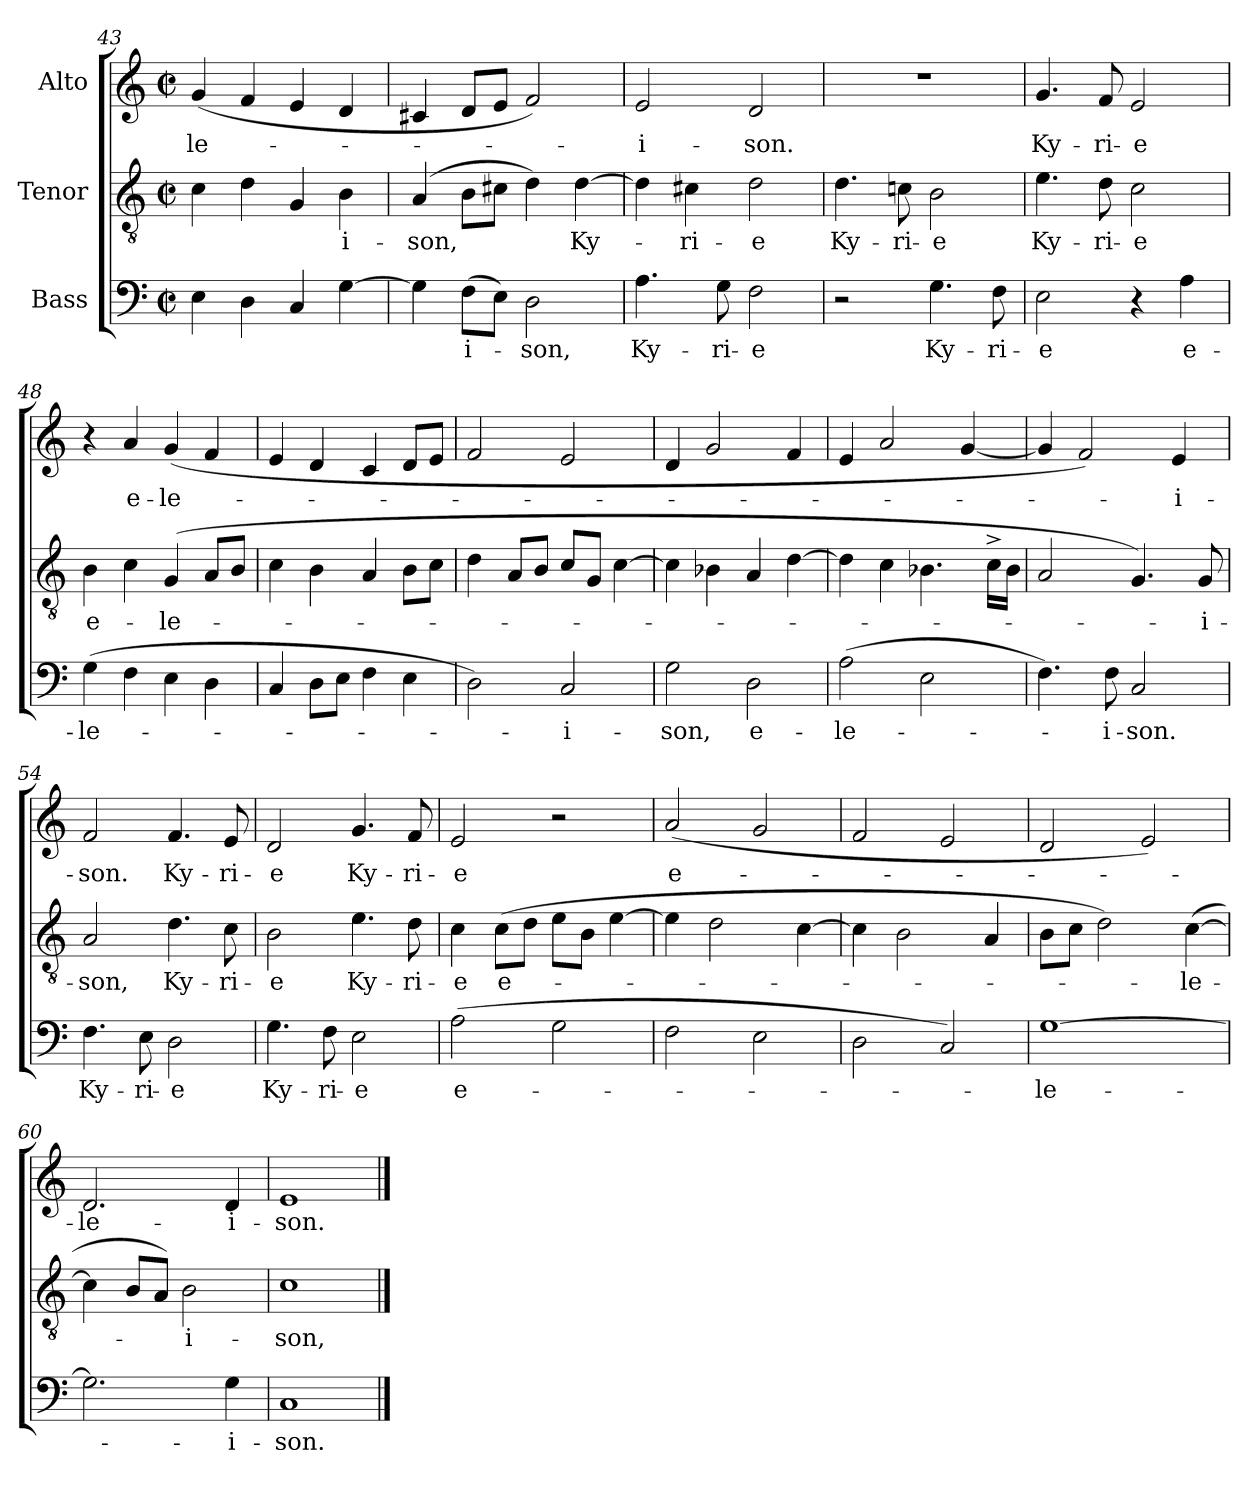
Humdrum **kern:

**kern	**text	**kern	**text	**kern	**text
*part3	*part3	*part2	*part2	*part1	*part1
*staff3	*staff3	*staff2	*staff2	*staff1	*staff1
*I"Bass	*	*I"Tenor	*	*I"Alto	*
*clefF4	*	*clefGv2	*	*clefG2	*
*k[]	*	*k[]	*	*k[]	*
*C:	*	*C:	*	*C:	*
*M2/2	*	*M2/2	*	*M2/2	*
*met(c|)	*	*met(c|)	*	*met(c|)	*
=43	=43	=43	=43	=43	=43
!	!	!	!	!	!LO:LY:b
4E\	.	4c\	.	(<4g/	-le-
4D\	.	4d\	.	4f/	.
4C/	.	4G/	.	4e/	.
!	!	!	!LO:LY:b	!	!
[>4G\	.	4B\	-i-	4d/	.
=44	=44	=44	=44	=44	=44
!	!	!	!LO:LY:b	!	!
4G\]	.	(4A/	-son,	4c#X/	.
!	!LO:LY:b	!	!	!	!
(>8F\L	-i-	8B\L	.	8d/L	.
8E\J)	.	8c#X\J	.	8e/J	.
!	!LO:LY:b	!	!	!	!
2D\	-son,	4d\)	.	2f/)	.
!	!	!	!LO:LY:b	!	!
.	.	[>4d\	Ky-	.	.
=45	=45	=45	=45	=45	=45
!	!LO:LY:b	!	!	!	!LO:LY:b:rj
4.A\	Ky-	4d\]	.	2e/	-i-
!	!	!	!LO:LY:b	!	!
.	.	4c#X\	-ri-	.	.
!	!LO:LY:b	!	!	!	!
8G\	-ri-	.	.	.	.
!	!LO:LY:b:rj	!	!LO:LY:b	!	!LO:LY:b
2F\	-e	2d\	-e	2d/	-son.
=46	=46	=46	=46	=46	=46
!	!	!	!LO:LY:b	!	!
2r	.	4.d\	Ky-	1r	.
!	!	!	!LO:LY:b	!	!
.	.	8cni\	-ri-	.	.
!	!LO:LY:b	!	!LO:LY:b:rj	!	!
4.G\	Ky-	2B\	-e	.	.
!	!LO:LY:b:rj	!	!	!	!
8F\	-ri-	.	.	.	.
!!LO:LB:g=z
=47	=47	=47	=47	=47	=47
!	!LO:LY:b	!	!LO:LY:b	!	!LO:LY:b
2E\	-e	4.e\	Ky-	4.g/	Ky-
!	!	!	!LO:LY:b	!	!LO:LY:b
.	.	8d\	-ri-	8f/	-ri-
!	!	!	!LO:LY:b:rj	!	!LO:LY:b:rj
4r	.	2c\	-e	2e/	-e
!	!LO:LY:b	!	!	!	!
4A\	e-	.	.	.	.
=48	=48	=48	=48	=48	=48
!	!LO:LY:b	!	!LO:LY:b	!	!
(>4G\	-le-	4B\	e-	4r	.
!	!	!	!	!	!LO:LY:b
4F\	.	4c\	.	4a/	e-
!	!	!	!LO:LY:b	!	!LO:LY:b
4E\	.	(4G/	-le-	(4g/	-le-
4D\	.	8A/L	.	4f/	.
.	.	8B/J	.	.	.
=49	=49	=49	=49	=49	=49
4C/	.	4c\	.	4e/	.
8D\L	.	4B\	.	4d/	.
8E\J	.	.	.	.	.
4F\	.	4A/	.	4c/	.
4E\	.	8B\L	.	8d/L	.
.	.	8c\J	.	8e/J	.
=50	=50	=50	=50	=50	=50
2D\)	.	4d\	.	2f/	.
.	.	8A/L	.	.	.
.	.	8B/J	.	.	.
!	!LO:LY:b:rj	!	!	!	!
2C/	-i-	8c/L	.	2e/	.
.	.	8G/J	.	.	.
.	.	[>4c\	.	.	.
=51	=51	=51	=51	=51	=51
!	!LO:LY:b	!	!	!	!
2G\	-son,	4c\]	.	4d/	.
.	.	4B-X\	.	2g/	.
!	!LO:LY:b	!	!	!	!
2D\	e-	4A/	.	.	.
.	.	[>4d\	.	4f/	.
=52	=52	=52	=52	=52	=52
!	!LO:LY:b	!	!	!	!
(>2A\	-le-	4d\]	.	4e/	.
.	.	4c\	.	2a/	.
2E\	.	4.B-X\	.	.	.
.	.	.	.	[<4g/	.
.	.	16c^>\LL	.	.	.
.	.	16B-\JJ	.	.	.
=53	=53	=53	=53	=53	=53
4.F\)	.	2A/	.	4g/]	.
.	.	.	.	2f/)	.
!	!LO:LY:b	!	!	!	!
8F\	-i-	.	.	.	.
!	!LO:LY:b	!	!	!	!
2C/	-son.	4.G/)	.	.	.
!	!	!	!	!	!LO:LY:b
.	.	.	.	4e/	-i-
!	!	!	!LO:LY:b	!	!
.	.	8G/	-i-	.	.
!!LO:LB:g=z
=54	=54	=54	=54	=54	=54
!	!LO:LY:b	!	!LO:LY:b	!	!LO:LY:b
4.F\	Ky-	2A/	-son,	2f/	-son.
!	!LO:LY:b	!	!	!	!
8E\	-ri-	.	.	.	.
!	!LO:LY:b:rj	!	!LO:LY:b	!	!LO:LY:b
2D\	-e	4.d\	Ky-	4.f/	Ky-
!	!	!	!LO:LY:b	!	!LO:LY:b
.	.	8c\	-ri-	8e/	-ri-
=55	=55	=55	=55	=55	=55
!	!LO:LY:b	!	!LO:LY:b	!	!LO:LY:b
4.G\	Ky-	2B\	-e	2d/	-e
!	!LO:LY:b	!	!	!	!
8F\	-ri-	.	.	.	.
!	!LO:LY:b:rj	!	!LO:LY:b	!	!LO:LY:b
2E\	-e	4.e\	Ky-	4.g/	Ky-
!	!	!	!LO:LY:b	!	!LO:LY:b
.	.	8d\	-ri-	8f/	-ri-
=56	=56	=56	=56	=56	=56
!	!LO:LY:b	!	!LO:LY:b	!	!LO:LY:b
(>2A\	e-	4c\	-e	2e/	-e
!	!	!	!LO:LY:b	!	!
.	.	(>8c\L	e-	.	.
.	.	8d\J	.	.	.
2G\	.	8e\L	.	2r	.
.	.	8B\J	.	.	.
.	.	[>4e\	.	.	.
=57	=57	=57	=57	=57	=57
!	!	!	!	!	!LO:LY:b
2F\	.	4e\]	.	(<2a/	e-
.	.	2d\	.	.	.
2E\	.	.	.	2g/	.
.	.	[>4c\	.	.	.
=58	=58	=58	=58	=58	=58
2D\	.	4c\]	.	2f/	.
.	.	2B\	.	.	.
2C/)	.	.	.	2e/	.
.	.	4A/	.	.	.
=59	=59	=59	=59	=59	=59
!	!LO:LY:b	!	!	!	!
[>1G	-le-	8B\L	.	2d/	.
.	.	8c\J	.	.	.
.	.	2d\)	.	.	.
.	.	.	.	2e/)	.
!	!	!	!LO:LY:b	!	!
.	.	(>[>4c\	-le-	.	.
=60	=60	=60	=60	=60	=60
!	!	!	!	!	!LO:LY:b
2.G\]	.	4c\]	.	2.d/	-le-
.	.	8B/L	.	.	.
.	.	8A/J)	.	.	.
!	!	!	!LO:LY:b:rj	!	!
.	.	2B\	-i-	.	.
!	!LO:LY:b	!	!	!	!LO:LY:b
4G\	-i-	.	.	4d/	-i-
=61	=61	=61	=61	=61	=61
!	!LO:LY:b	!	!LO:LY:b	!	!LO:LY:b
1C	-son.	1c	-son,	1e	-son.
==	==	==	==	==	==
*-	*-	*-	*-	*-	*-
